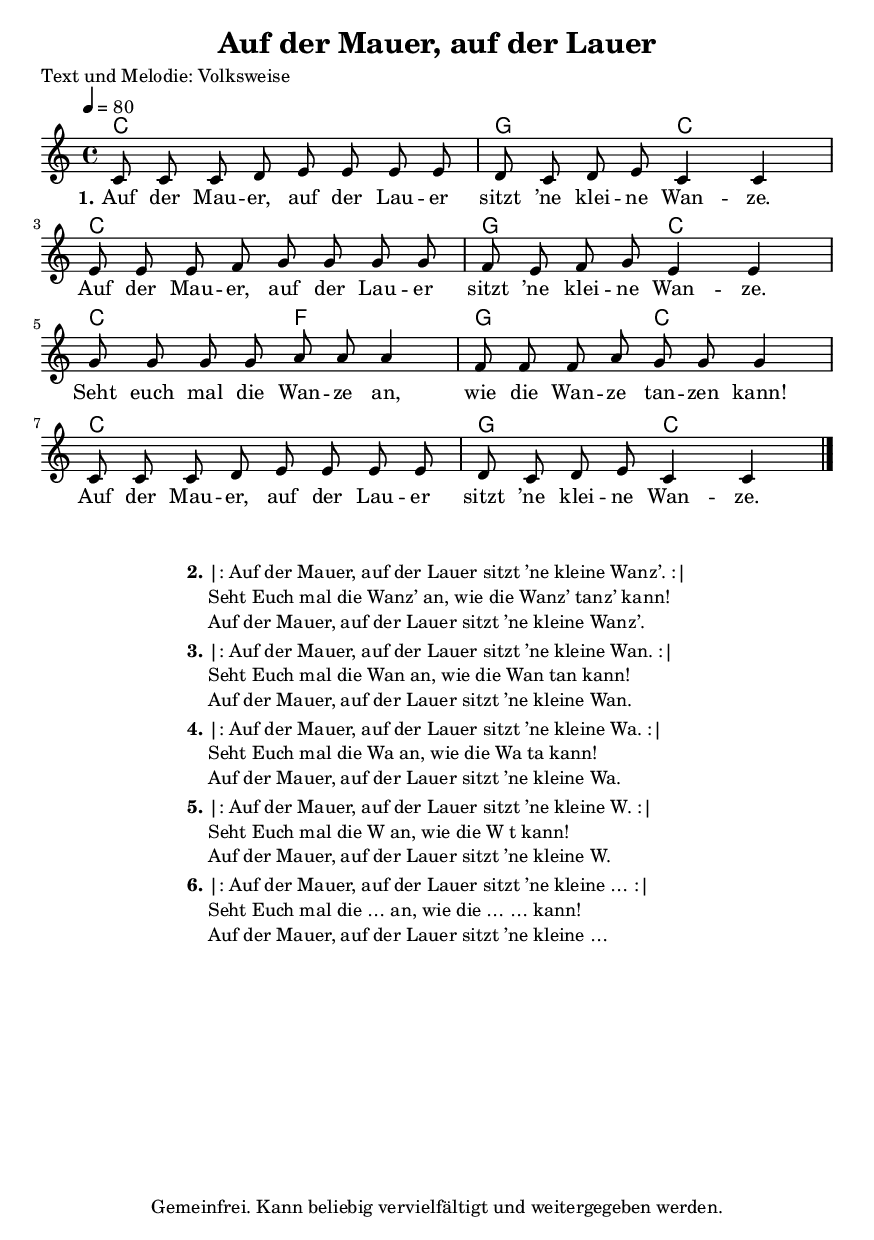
% Dieses Notenblatt wurde erstellt von Carsten Knittel [http://www.mcnoten.de]
%
% Kontakt: info@mcnoten.de
%
% geringfügige Änderungen von Hauke Rehr

\include "deutsch.ly"
\include "default.ly"

\version "2.12.3"
\header {
  title = "Auf der Mauer, auf der Lauer"
  poet = "Text und Melodie: Volksweise"
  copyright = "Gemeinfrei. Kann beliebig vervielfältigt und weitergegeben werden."
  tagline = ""
id="94446109ba27d1552b14d3fc2fe701c95d551d2c"
}

#(set-global-staff-size 16)

akkorde = \chordmode {
  c1 g2 c2 c1 g2 c2 c2 f2 g2 c2 c1 g2 c2
}
melodie = \relative c' {
  c8 c c d e e e e | d8 c d e c4 c|
  \break
  e8 e e f g g g g | f8 e f g e4 e|
  \break
  g8 g g g a a a4 | f8 f f a g g g4|
  \break
  c,8 c c d e e e e | d8 c d e c4 c \bar "|."
}
text = \lyricmode {
  \set stanza = "1."
  Auf der Mau -- er, auf der Lau -- er sitzt ’ne klei -- ne Wan -- ze.
  Auf der Mau -- er, auf der Lau -- er sitzt ’ne klei -- ne Wan -- ze.
  Seht euch mal die Wan -- ze an, wie die Wan -- ze tan -- zen kann!
  Auf der Mau -- er, auf der Lau -- er sitzt ’ne klei -- ne Wan -- ze.
}
\score {
  <<
    \new ChordNames { \akkorde }
    \new Voice = "Lied" {
      \clef "treble"
      \time 4/4
      \key c\major
      \tempo 4 = 80
      \autoBeamOff \melodie
    }
    \new Lyrics \lyricsto "Lied" { \text }
  >>
  \layout {}
  \midi {}
}
\markup {
  \fill-line {
    \column {
      \hspace #1.0
      \line {
	\bold "2."
        \column {
          "|: Auf der Mauer, auf der Lauer sitzt ’ne kleine Wanz’. :|"
          "Seht Euch mal die Wanz’ an, wie die Wanz’ tanz’ kann!"
          "Auf der Mauer, auf der Lauer sitzt ’ne kleine Wanz’."
	}
      }
      \hspace #0.3
      \line {
	\bold "3."
        \column {
          "|: Auf der Mauer, auf der Lauer sitzt ’ne kleine Wan. :|"
          "Seht Euch mal die Wan an, wie die Wan tan kann!"
          "Auf der Mauer, auf der Lauer sitzt ’ne kleine Wan."
        }
      }
      \hspace #0.3
      \line {
	\bold "4."
        \column {
          "|: Auf der Mauer, auf der Lauer sitzt ’ne kleine Wa. :|"
          "Seht Euch mal die Wa an, wie die Wa ta kann!"
          "Auf der Mauer, auf der Lauer sitzt ’ne kleine Wa."
        }
      }
      \hspace #0.3
      \line {
        \bold "5."
        \column {
          "|: Auf der Mauer, auf der Lauer sitzt ’ne kleine W. :|"
          "Seht Euch mal die W an, wie die W t kann!"
          "Auf der Mauer, auf der Lauer sitzt ’ne kleine W."
        }
      }
      \hspace #0.3
      \line {
        \bold "6."
        \column {
          "|: Auf der Mauer, auf der Lauer sitzt ’ne kleine … :|"
          "Seht Euch mal die … an, wie die … … kann!"
          "Auf der Mauer, auf der Lauer sitzt ’ne kleine …"
        }
      }
    }
  }
}

% some settings % vim: sw=2 et
